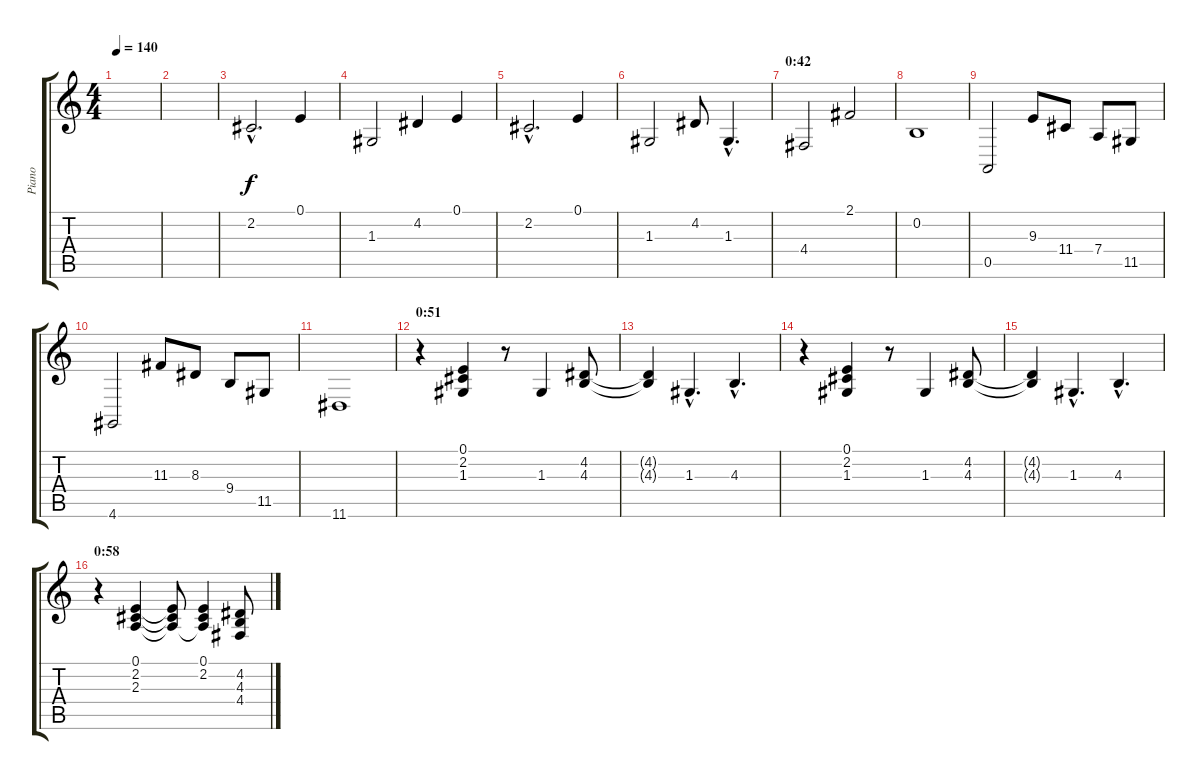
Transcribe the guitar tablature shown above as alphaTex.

\track ("Piano" "Piano") {instrument acousticgrandpiano}
\staff {score tabs}
\tuning (E4 B3 G3 D3 A2 E2) {hide}
\ts (4 4)
\tempo 140
\clef g2
\ks c
|
|
2.2{hac}.2{d} 0.1.4 |
1.3.2 4.2.4 0.1.4 |
2.2{hac}.2{d} 0.1.4 |
1.3.2 4.2.8 1.3{hac}.4{d} |
\section ("" "0:42")
4.4.2 2.1.2 |
0.2.1 |
0.5.2 9.3.8 11.4.8 7.4.8 11.5.8 |
4.6.2 11.3.8 8.3.8 9.4.8 11.5.8 |
11.6.1 |
\section ("" "0:51")
r.4 (0.1 2.2 1.3).4 r.8 1.3.4 (4.2 4.3).8 |
(4.2{t} 4.3{t}).4 1.3{hac}.4{d} 4.3{hac}.4{d} |
r.4 (0.1 2.2 1.3).4 r.8 1.3.4 (4.2 4.3).8 |
(4.2{t} 4.3{t}).4 1.3{hac}.4{d} 4.3{hac}.4{d} |
\section ("" "0:58")
r.4 (0.1 2.2 2.3).4 (0.1{t} 2.2{t} 2.3{t}).8 (0.1 2.2 2.3{t}).4 (4.2 4.3 4.4).8
